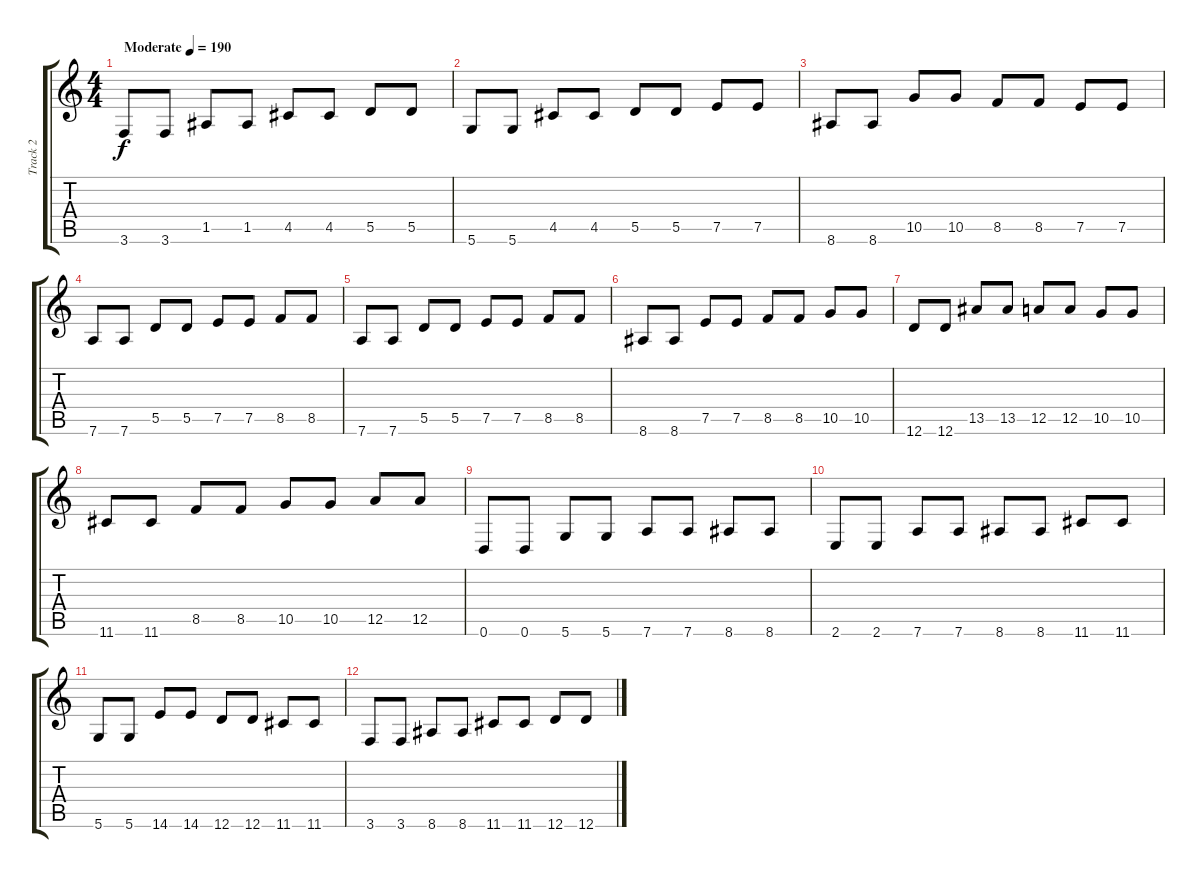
\track ("Track 2" "Track 2") {instrument overdrivenguitar}
\staff {score tabs}
\tuning (E4 B3 G3 D3 A2 D2) {hide}
\ts (4 4)
\tempo (190 "Moderate")
\clef g2
\ks c
3.6.8{dy f instrument overdrivenguitar} 3.6.8 1.5.8 1.5.8 4.5.8 4.5.8 5.5.8 5.5.8 |
5.6.8 5.6.8 4.5.8 4.5.8 5.5.8 5.5.8 7.5.8 7.5.8 |
8.6.8 8.6.8 10.5.8 10.5.8 8.5.8 8.5.8 7.5.8 7.5.8 |
7.6.8 7.6.8 5.5.8 5.5.8 7.5.8 7.5.8 8.5.8 8.5.8 |
7.6.8 7.6.8 5.5.8 5.5.8 7.5.8 7.5.8 8.5.8 8.5.8 |
8.6.8 8.6.8 7.5.8 7.5.8 8.5.8 8.5.8 10.5.8 10.5.8 |
12.6.8 12.6.8 13.5.8 13.5.8 12.5.8 12.5.8 10.5.8 10.5.8 |
11.6.8 11.6.8 8.5.8 8.5.8 10.5.8 10.5.8 12.5.8 12.5.8 |
0.6.8 0.6.8 5.6.8 5.6.8 7.6.8 7.6.8 8.6.8 8.6.8 |
2.6.8 2.6.8 7.6.8 7.6.8 8.6.8 8.6.8 11.6.8 11.6.8 |
5.6.8 5.6.8 14.6.8 14.6.8 12.6.8 12.6.8 11.6.8 11.6.8 |
3.6.8 3.6.8 8.6.8 8.6.8 11.6.8 11.6.8 12.6.8 12.6.8
